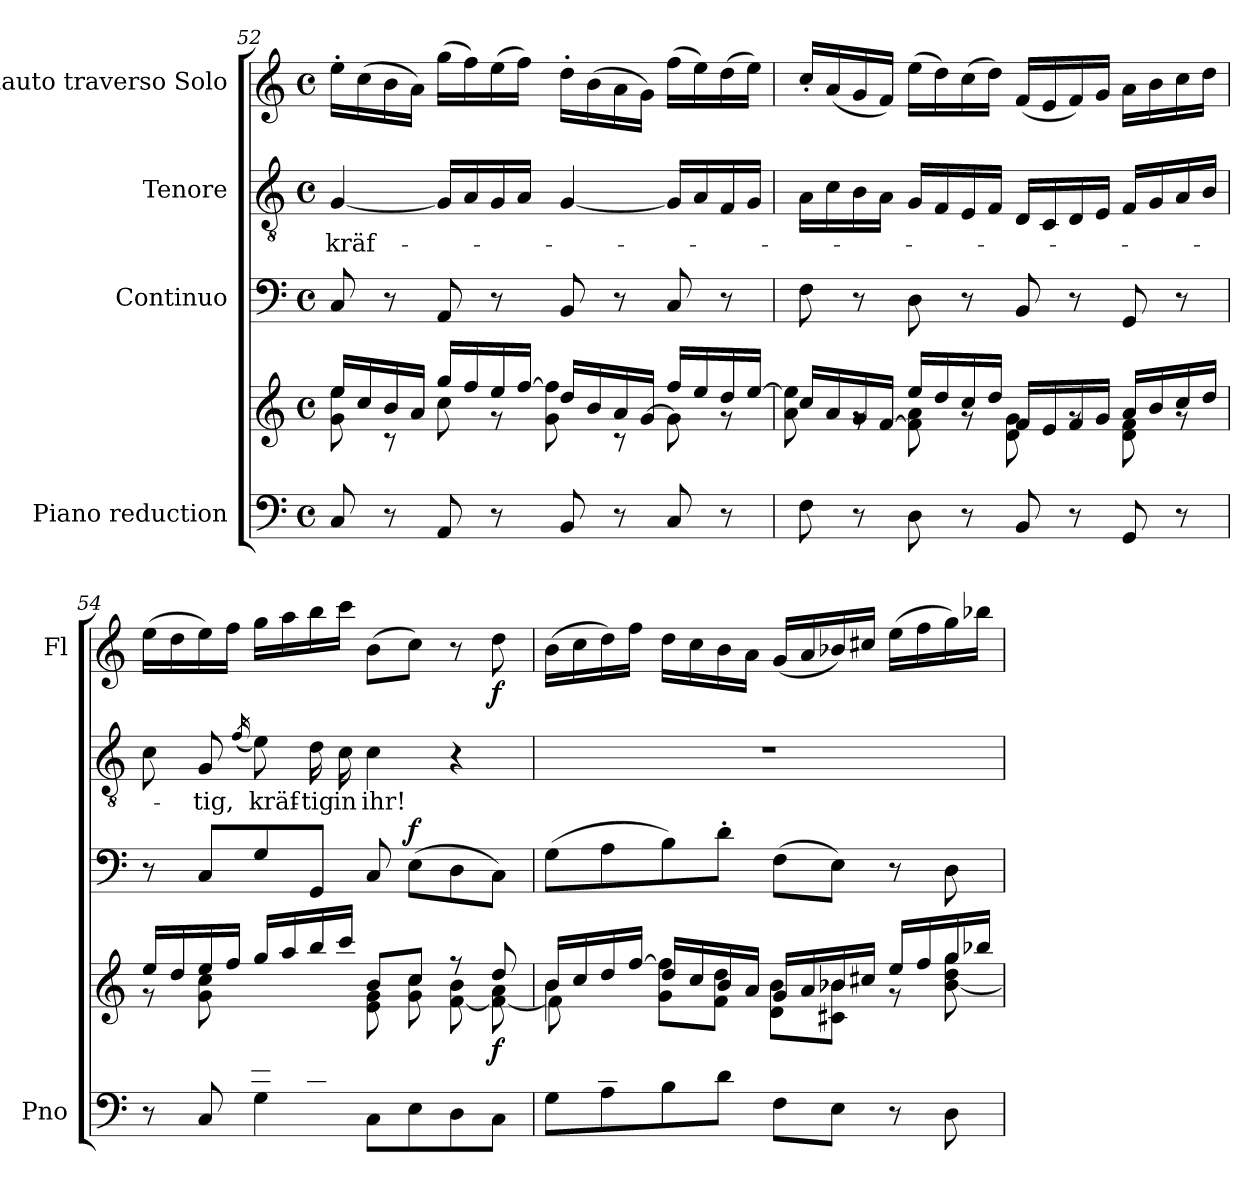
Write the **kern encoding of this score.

**kern	**kern	**dynam	**kern	**dynam	**kern	**text	**kern	**dynam
*part4	*part4	*part4	*part3	*part3	*part2	*part2	*part1	*part1
*staff5	*staff4	*staff4/5	*staff3	*staff3	*staff2	*staff2	*staff1	*staff1
*I"Piano reduction	*	*	*I"Continuo	*	*I"Tenore	*	*I"Flauto traverso Solo	*
*I'Pno	*	*	*	*	*	*	*I'Fl	*
*clefF4	*clefG2	*	*clefF4	*	*clefGv2	*	*clefG2	*
*k[]	*k[]	*	*k[]	*	*k[]	*	*k[]	*
*M4/4	*M4/4	*	*M4/4	*	*M4/4	*	*M4/4	*
*met(c)	*met(c)	*	*met(c)	*	*met(c)	*	*met(c)	*
=52	=52	=52	=52	=52	=52	=52	=52	=52
*	*^	*	*	*	*	*	*	*
!	!	!	!	!	!	!	!LO:LY:b	!	!
8C/	16ee/LL	8g\ 8ee\	.	8C/	.	[4G/	kräf-	16ee'\LL	.
.	16cc/	.	.	.	.	.	.	(>16cc\	.
8r	16b/	8r	.	8r	.	.	.	16b\	.
.	16a/JJ	.	.	.	.	.	.	16a\JJ)	.
8AA/	16gg/LL	8cc\	.	8AA/	.	16G/LL]	.	(>16gg\LL	.
.	16ff/	.	.	.	.	16A/	.	16ff\)	.
8r	16ee/	8r	.	8r	.	16G/	.	(>16ee\	.
.	[16ff/JJ	.	.	.	.	16A/JJ	.	16ff\JJ)	.
8BB/	16dd/LL	8g\ 8ff\]	.	8BB/	.	[4G/	.	16dd'\LL	.
.	16b/	.	.	.	.	.	.	(>16b\	.
8r	16a/	8r	.	8r	.	.	.	16a\	.
.	[16g/JJ	.	.	.	.	.	.	16g\JJ)	.
8C/	16ff/LL	8g\]	.	8C/	.	16G/LL]	.	(>16ff\LL	.
.	16ee/	.	.	.	.	16A/	.	16ee\)	.
8r	16dd/	8r	.	8r	.	16F/	.	(>16dd\	.
.	[16ee/JJ	.	.	.	.	16G/JJ	.	16ee\JJ)	.
=53	=53	=53	=53	=53	=53	=53	=53	=53	=53
8F\	16cc/LL	8a\ 8ee\]	.	8F\	.	16A\LL	.	16cc'/LL	.
.	16a/	.	.	.	.	16c\	.	(<16a/	.
8r	16g/	8rg	.	8r	.	16B\	.	16g/	.
.	[16f/JJ	.	.	.	.	16A\JJ	.	16f/JJ)	.
8D\	16ee/LL	8f\] 8a\	.	8D\	.	16G/LL	.	(>16ee\LL	.
.	16dd/	.	.	.	.	16F/	.	16dd\)	.
8r	16cc/	8rg	.	8r	.	16E/	.	(>16cc\	.
.	16dd/JJ	.	.	.	.	16F/JJ	.	16dd\JJ)	.
8BB/	16f/LL	8d\ 8g\	.	8BB/	.	16D/LL	.	(<16f/LL	.
.	16e/	.	.	.	.	16C/	.	16e/	.
8r	16f/	8rg	.	8r	.	16D/	.	16f/)	.
.	16g/JJ	.	.	.	.	16E/JJ	.	16g/JJ	.
8GG/	16a/LL	8d\ 8f\	.	8GG/	.	16F/LL	.	16a\LL	.
.	16b/	.	.	.	.	16G/	.	16b\	.
8r	16cc/	8rg	.	8r	.	16A/	.	16cc\	.
.	16dd/JJ	.	.	.	.	16B/JJ	.	16dd\JJ	.
!!LO:LB:g=z
=54	=54	=54	=54	=54	=54	=54	=54	=54	=54
*^	*	*	*	*	*	*	*	*	*
4ryy	8r	16ee/LL	8r	.	8r	.	8c\	.	(>16ee\LL	.
.	.	16dd/	.	.	.	.	.	.	16dd\	.
!	!	!	!	!	!	!	!	!LO:LY:b	!	!
.	8C/	16ee/	8g\ 8cc\L	.	8C/L	.	8G/	tig,	16ee\)	.
.	.	16ff/JJ	.	.	.	.	.	.	16ff\JJ	.
.	.	.	.	.	.	.	(<16qf/	.	.	.
!	!	!	!	!	!	!	!	!LO:LY:b	!	!
8c/ 8e/	4G\	16gg/LL	4ryy	.	8G/	.	8e\)	kräf-	16gg\LL	.
.	.	16aa/	.	.	.	.	.	.	16aa\	.
!	!	!	!	!	!	!	!	!LO:LY:b	!	!
8B/ 8d/J	.	16bb/	.	.	8GG/J	.	16d\	tig	16bb\	.
!	!	!	!	!	!	!	!	!LO:LY:b	!	!
.	.	16ccc/JJ	.	.	.	.	16c\	in	16ccc\JJ	.
!	!	!	!	!	!	!	!	!LO:LY:b	!	!
2ryy	8C\L	8b/L	8e\ 8g\L	.	8C/	.	4c\	ihr!	(>8b\L	.
!	!	!	!	!	!	!LO:DY:a	!	!	!	!
.	8E\	8cc/J	8g\ 8cc\	.	(>8E\L	f	.	.	8cc\J)	.
.	8D\	8r	[8f\ 8b\	.	8D\	.	4r	.	8r	.
!	!	!	!	!LO:DY:b	!	!	!	!	!	!LO:DY:b
.	8C\J	8dd/	8f\_ 8a\J	f	8C\J)	.	.	.	8dd\	f
=55	=55	=55	=55	=55	=55	=55	=55	=55	=55	=55
*	*	*	*^	*	*	*	*	*	*	*
8ryy	8G\L	16b/LL	4b\	8f\L]	.	(>8G\L	.	1r	.	(>16b\LL	.
.	.	16cc/	.	.	.	.	.	.	.	16cc\	.
8d/J	8A\	16dd/	.	2..ryy	.	8A\	.	.	.	16dd\)	.
.	.	[16ff/JJ	.	.	.	.	.	.	.	16ff\JJ	.
4ryy	8B\	16dd/LL	8g\ 8ff\]L	.	.	8B\)	.	.	.	16dd\LL	.
.	.	16cc/	.	.	.	.	.	.	.	16cc\	.
.	8d\J	16b/	8f\ 8dd\J	.	.	8d'\J	.	.	.	16b\	.
.	.	16a/JJ	.	.	.	.	.	.	.	16a\JJ	.
4ryy	8F\L	16g/LL	8d\ 8b\L	.	.	(>8F\L	.	.	.	(<16g/LL	.
.	.	16a/	.	.	.	.	.	.	.	16a/	.
.	8E\J	16b-X/	8c#X\ 8b-\J	.	.	8E\J)	.	.	.	16b-X/)	.
.	.	16cc#X/JJ	.	.	.	.	.	.	.	16cc#X/JJ	.
8r	8ryy	16ee/LL	8r	.	.	8r	.	.	.	(>16ee\LL	.
.	.	16ff/	.	.	.	.	.	.	.	16ff\	.
8ryy	8D\	16gg/	[8b-\ 8dd\ 8gg\	.	.	8D\	.	.	.	16gg\)	.
.	.	16bb-X/JJ	.	.	.	.	.	.	.	16bb-X\JJ	.
*v	*v	*	*	*	*	*	*	*	*	*	*
*	*v	*v	*v	*	*	*	*	*	*	*
=	=	=	=	=	=	=	=	=
*-	*-	*-	*-	*-	*-	*-	*-	*-
